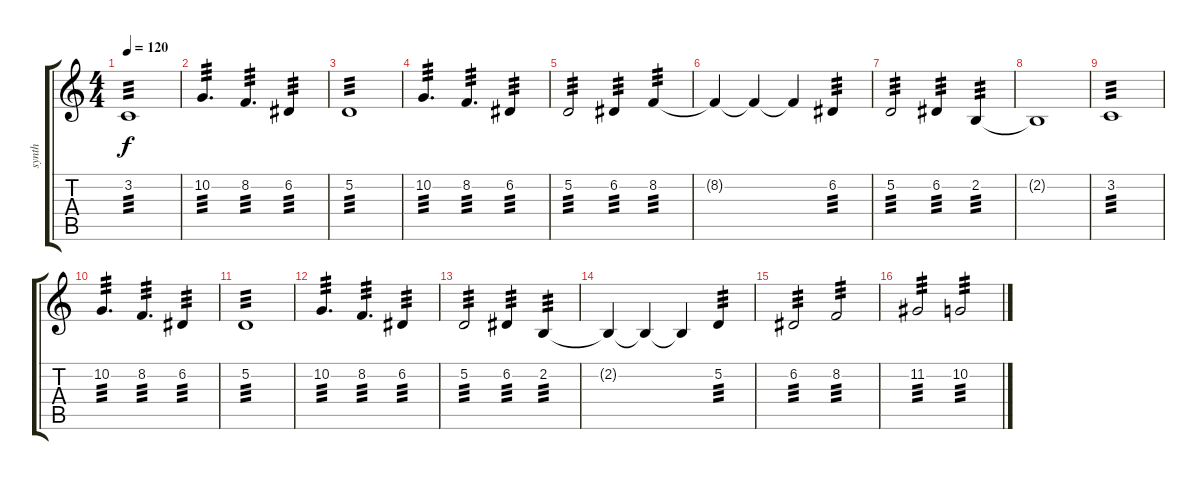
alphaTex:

\track ("synth" "synth") {instrument lead6voice}
\staff {score tabs}
\tuning (D4 A3 F3 C3 G2 C2) {hide}
\ts (4 4)
\tempo 120
\clef g2
\ks c
3.2.1{tp 3 dy f} |
10.2.4{d tp 3} 8.2.4{d tp 3} 6.2.4{tp 3} |
5.2.1{tp 3} |
10.2.4{d tp 3} 8.2.4{d tp 3} 6.2.4{tp 3} |
5.2.2{tp 3} 6.2.4{tp 3} 8.2.4{tp 3} |
8.2{t}.4 8.2{t}.4 8.2{t}.4 6.2.4{tp 3} |
5.2.2{tp 3} 6.2.4{tp 3} 2.2.4{tp 3} |
2.2{t}.1 |
3.2.1{tp 3} |
10.2.4{d tp 3} 8.2.4{d tp 3} 6.2.4{tp 3} |
5.2.1{tp 3} |
10.2.4{d tp 3} 8.2.4{d tp 3} 6.2.4{tp 3} |
5.2.2{tp 3} 6.2.4{tp 3} 2.2.4{tp 3} |
2.2{t}.4 2.2{t}.4 2.2{t}.4 5.2.4{tp 3} |
6.2.2{tp 3} 8.2.2{tp 3} |
11.2.2{tp 3} 10.2.2{tp 3}
